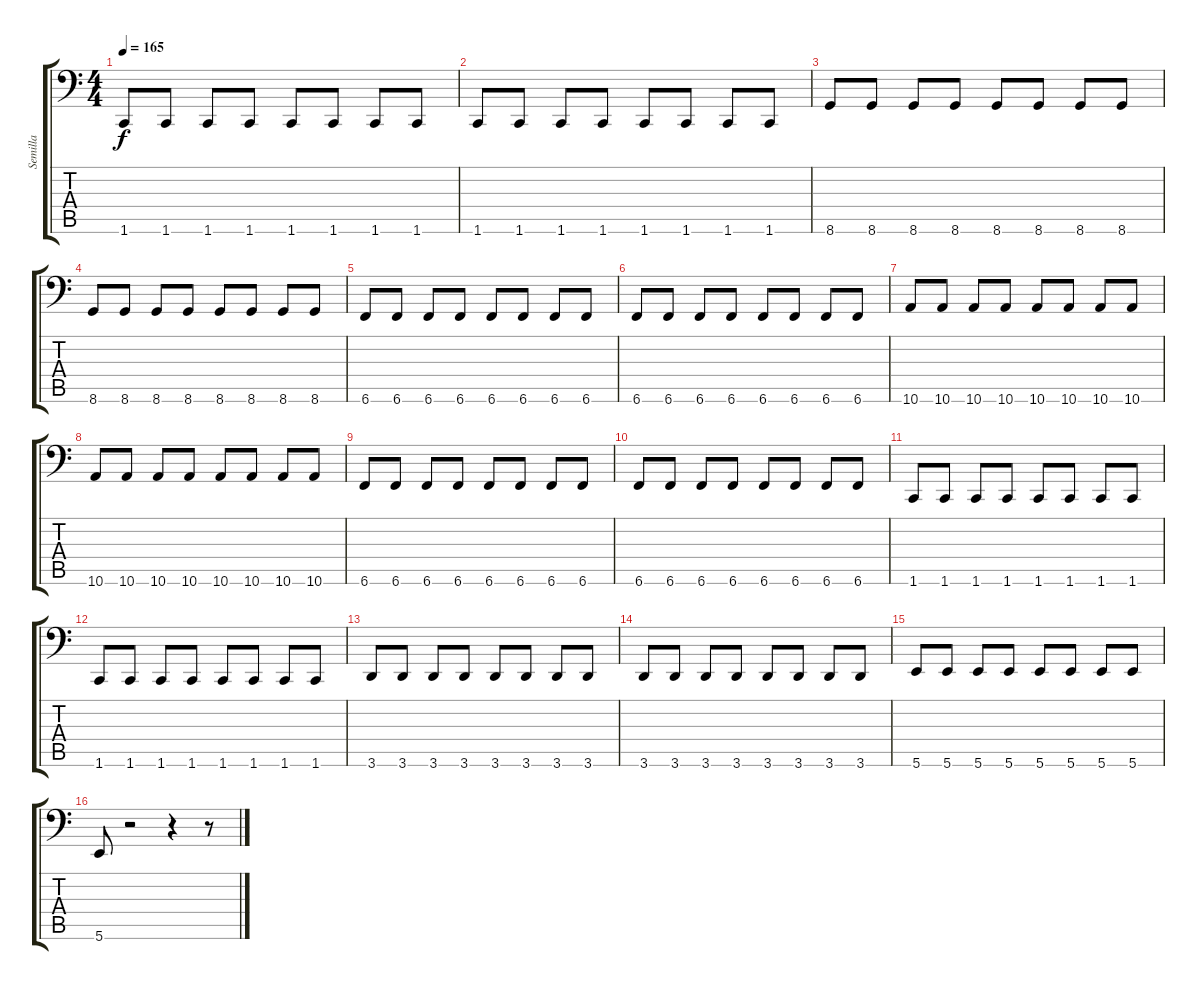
\track ("Semilla" "Semilla") {instrument electricbassfinger}
\staff {score tabs}
\tuning (C3 G2 D2 A1 E1 B0) {hide}
\ts (4 4)
\tempo 165
\clef f4
\ks c
1.6.8{dy f} 1.6.8 1.6.8 1.6.8 1.6.8 1.6.8 1.6.8 1.6.8 |
1.6.8 1.6.8 1.6.8 1.6.8 1.6.8 1.6.8 1.6.8 1.6.8 |
8.6.8 8.6.8 8.6.8 8.6.8 8.6.8 8.6.8 8.6.8 8.6.8 |
8.6.8 8.6.8 8.6.8 8.6.8 8.6.8 8.6.8 8.6.8 8.6.8 |
6.6.8 6.6.8 6.6.8 6.6.8 6.6.8 6.6.8 6.6.8 6.6.8 |
6.6.8 6.6.8 6.6.8 6.6.8 6.6.8 6.6.8 6.6.8 6.6.8 |
10.6.8 10.6.8 10.6.8 10.6.8 10.6.8 10.6.8 10.6.8 10.6.8 |
10.6.8 10.6.8 10.6.8 10.6.8 10.6.8 10.6.8 10.6.8 10.6.8 |
6.6.8 6.6.8 6.6.8 6.6.8 6.6.8 6.6.8 6.6.8 6.6.8 |
6.6.8 6.6.8 6.6.8 6.6.8 6.6.8 6.6.8 6.6.8 6.6.8 |
1.6.8 1.6.8 1.6.8 1.6.8 1.6.8 1.6.8 1.6.8 1.6.8 |
1.6.8 1.6.8 1.6.8 1.6.8 1.6.8 1.6.8 1.6.8 1.6.8 |
3.6.8 3.6.8 3.6.8 3.6.8 3.6.8 3.6.8 3.6.8 3.6.8 |
3.6.8 3.6.8 3.6.8 3.6.8 3.6.8 3.6.8 3.6.8 3.6.8 |
5.6.8 5.6.8 5.6.8 5.6.8 5.6.8 5.6.8 5.6.8 5.6.8 |
5.6.8 r.2 r.4 r.8
